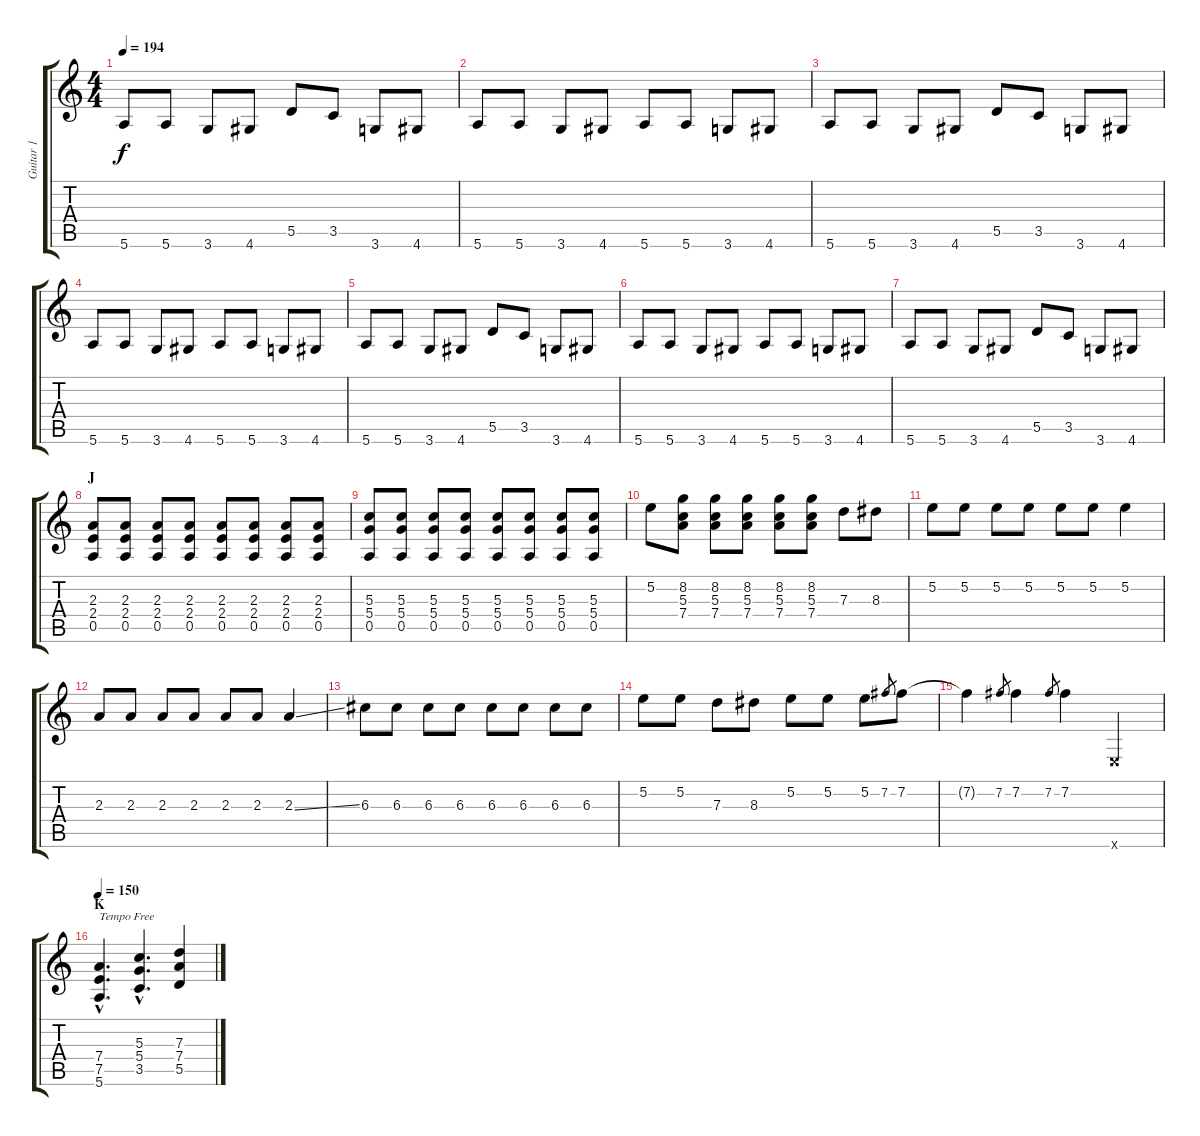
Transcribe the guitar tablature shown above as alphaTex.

\track ("Guitar 1" "Guitar 1") {instrument distortionguitar}
\staff {score tabs}
\tuning (E4 B3 G3 D3 A2 E2) {hide}
\ts (4 4)
\tempo 194
\clef g2
\ks c
5.6.8{dy f} 5.6.8 3.6.8 4.6.8 5.5.8 3.5.8 3.6.8 4.6.8 |
5.6.8 5.6.8 3.6.8 4.6.8 5.6.8 5.6.8 3.6.8 4.6.8 |
5.6.8 5.6.8 3.6.8 4.6.8 5.5.8 3.5.8 3.6.8 4.6.8 |
5.6.8 5.6.8 3.6.8 4.6.8 5.6.8 5.6.8 3.6.8 4.6.8 |
5.6.8 5.6.8 3.6.8 4.6.8 5.5.8 3.5.8 3.6.8 4.6.8 |
5.6.8 5.6.8 3.6.8 4.6.8 5.6.8 5.6.8 3.6.8 4.6.8 |
5.6.8 5.6.8 3.6.8 4.6.8 5.5.8 3.5.8 3.6.8 4.6.8 |
\section ("" "J")
(2.3 2.4 0.5).8 (2.3 2.4 0.5).8 (2.3 2.4 0.5).8 (2.3 2.4 0.5).8 (2.3 2.4 0.5).8 (2.3 2.4 0.5).8 (2.3 2.4 0.5).8 (2.3 2.4 0.5).8 |
(5.3 5.4 0.5).8 (5.3 5.4 0.5).8 (5.3 5.4 0.5).8 (5.3 5.4 0.5).8 (5.3 5.4 0.5).8 (5.3 5.4 0.5).8 (5.3 5.4 0.5).8 (5.3 5.4 0.5).8 |
5.2.8 (8.2 5.3 7.4).8 (8.2 5.3 7.4).8 (8.2 5.3 7.4).8 (8.2 5.3 7.4).8 (8.2 5.3 7.4).8 7.3.8 8.3.8 |
5.2.8 5.2.8 5.2.8 5.2.8 5.2.8 5.2.8 5.2.4 |
2.3.8 2.3.8 2.3.8 2.3.8 2.3.8 2.3.8 2.3{ss}.4 |
6.3.8 6.3.8 6.3.8 6.3.8 6.3.8 6.3.8 6.3.8 6.3.8 |
5.2.8 5.2.8 7.3.8 8.3.8 5.2.8 5.2.8 5.2.8 7.2.8{gr} 7.2.8 |
7.2{t}.4 7.2.8{gr} 7.2.4 7.2.8{gr} 7.2.4 0.6{x}.4 |
\section ("" "K")
\tempo 150
(7.4{hac} 7.5{hac} 5.6{hac}).4{d txt "Tempo Free"} (5.3{hac} 5.4{hac} 3.5{hac}).4{d} (7.3 7.4 5.5).4
